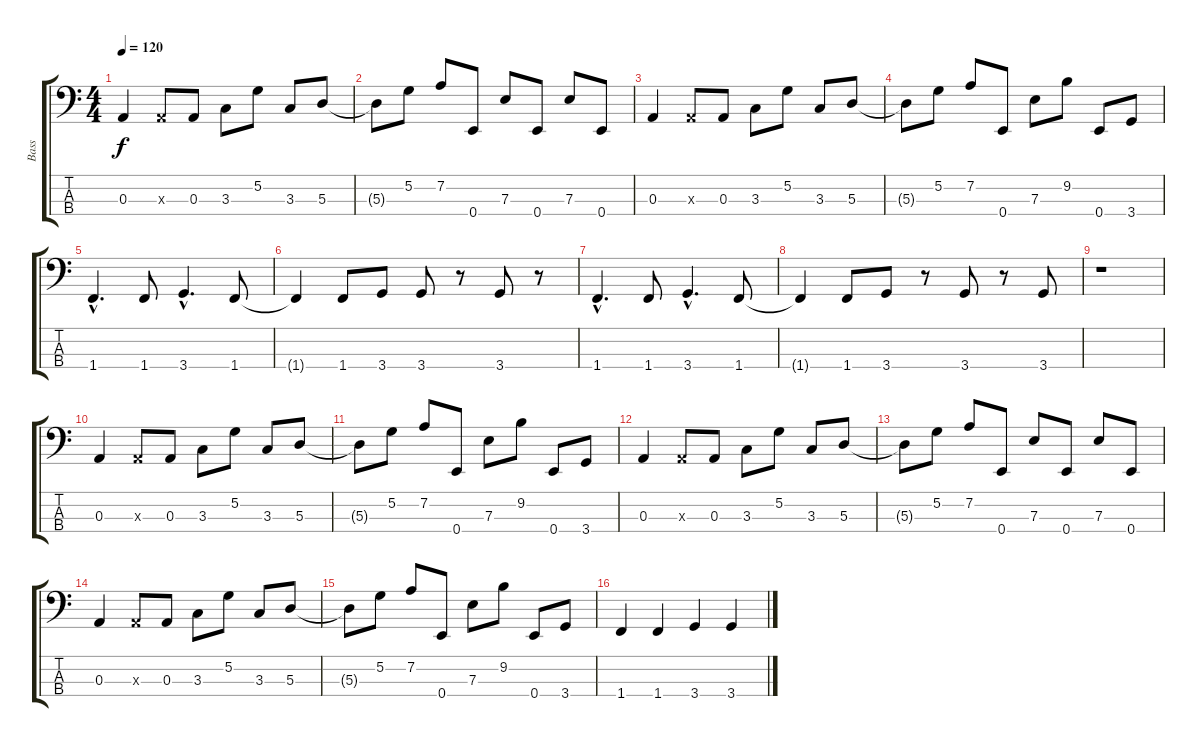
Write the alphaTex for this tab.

\track ("Bass" "Bass") {instrument electricbassfinger}
\staff {score tabs}
\tuning (G2 D2 A1 E1) {hide}
\ts (4 4)
\tempo 120
\clef f4
\ks c
0.3.4{dy f} 0.3{x}.8 0.3.8 3.3.8 5.2.8 3.3.8 5.3.8 |
5.3{t}.8 5.2.8 7.2.8 0.4.8 7.3.8 0.4.8 7.3.8 0.4.8 |
0.3.4 0.3{x}.8 0.3.8 3.3.8 5.2.8 3.3.8 5.3.8 |
5.3{t}.8 5.2.8 7.2.8 0.4.8 7.3.8 9.2.8 0.4.8 3.4.8 |
1.4{hac}.4{d} 1.4.8 3.4{hac}.4{d} 1.4.8 |
1.4{t}.4 1.4.8 3.4.8 3.4.8 r.8 3.4.8 r.8 |
1.4{hac}.4{d} 1.4.8 3.4{hac}.4{d} 1.4.8 |
1.4{t}.4 1.4.8 3.4.8 r.8 3.4.8 r.8 3.4.8 |
r.1 |
0.3.4 0.3{x}.8 0.3.8 3.3.8 5.2.8 3.3.8 5.3.8 |
5.3{t}.8 5.2.8 7.2.8 0.4.8 7.3.8 9.2.8 0.4.8 3.4.8 |
0.3.4 0.3{x}.8 0.3.8 3.3.8 5.2.8 3.3.8 5.3.8 |
5.3{t}.8 5.2.8 7.2.8 0.4.8 7.3.8 0.4.8 7.3.8 0.4.8 |
0.3.4 0.3{x}.8 0.3.8 3.3.8 5.2.8 3.3.8 5.3.8 |
5.3{t}.8 5.2.8 7.2.8 0.4.8 7.3.8 9.2.8 0.4.8 3.4.8 |
1.4.4 1.4.4 3.4.4 3.4.4
